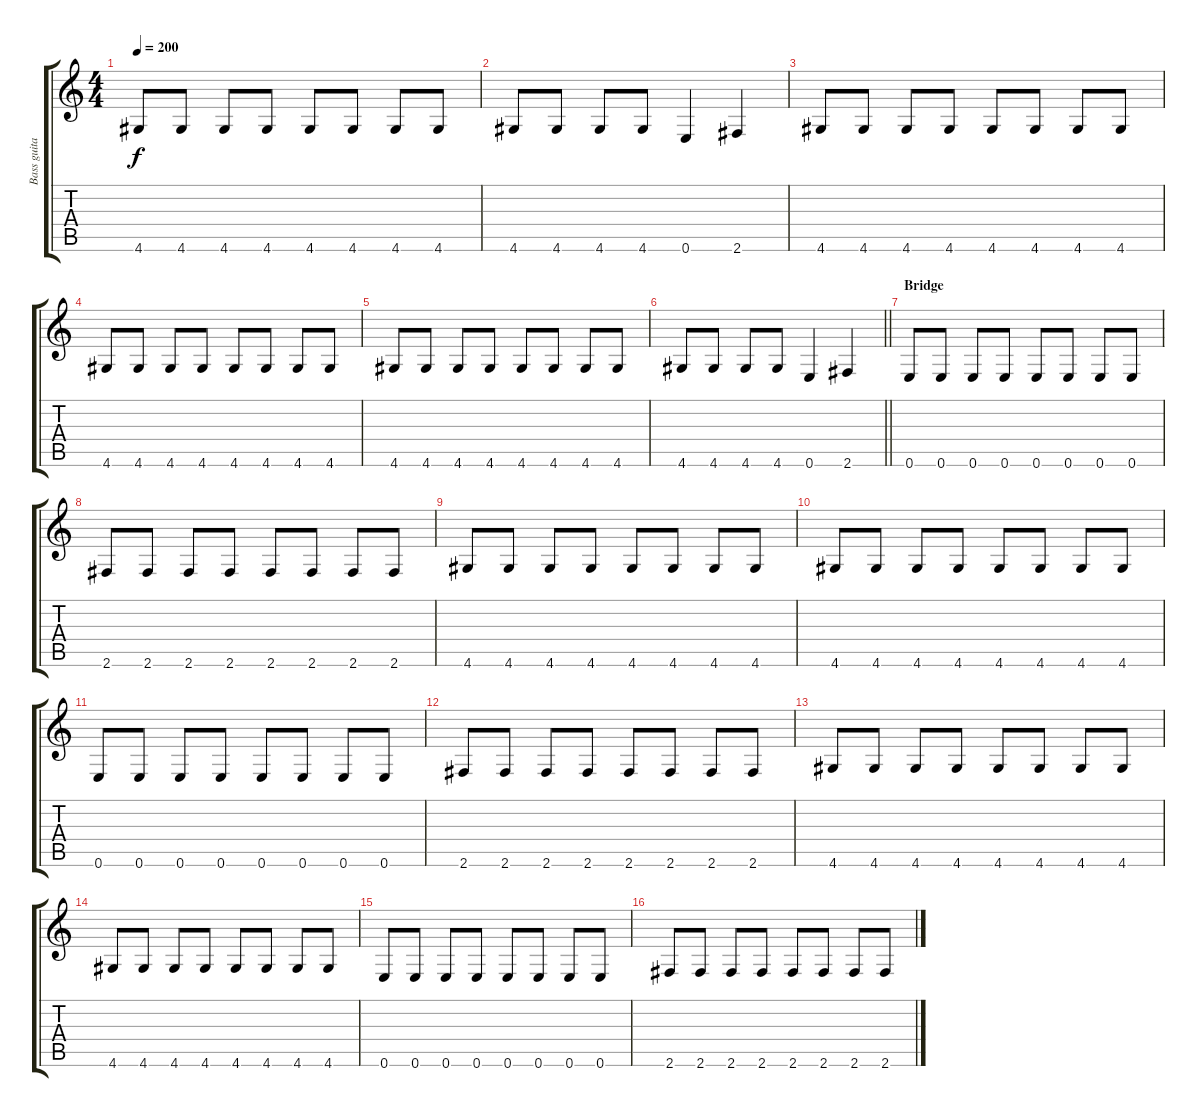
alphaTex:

\track ("Bass guitar" "Bass guita") {instrument electricbasspick}
\staff {score tabs}
\tuning (E4 B3 G3 D3 A2 E2) {hide}
\ts (4 4)
\tempo 200
\clef g2
\ks c
4.6.8{dy f} 4.6.8 4.6.8 4.6.8 4.6.8 4.6.8 4.6.8 4.6.8 |
4.6.8 4.6.8 4.6.8 4.6.8 0.6.4 2.6.4 |
4.6.8 4.6.8 4.6.8 4.6.8 4.6.8 4.6.8 4.6.8 4.6.8 |
4.6.8 4.6.8 4.6.8 4.6.8 4.6.8 4.6.8 4.6.8 4.6.8 |
4.6.8 4.6.8 4.6.8 4.6.8 4.6.8 4.6.8 4.6.8 4.6.8 |
\barLineRight lightlight
4.6.8 4.6.8 4.6.8 4.6.8 0.6.4 2.6.4 |
\section ("" "Bridge")
0.6.8 0.6.8 0.6.8 0.6.8 0.6.8 0.6.8 0.6.8 0.6.8 |
2.6.8 2.6.8 2.6.8 2.6.8 2.6.8 2.6.8 2.6.8 2.6.8 |
4.6.8 4.6.8 4.6.8 4.6.8 4.6.8 4.6.8 4.6.8 4.6.8 |
4.6.8 4.6.8 4.6.8 4.6.8 4.6.8 4.6.8 4.6.8 4.6.8 |
0.6.8 0.6.8 0.6.8 0.6.8 0.6.8 0.6.8 0.6.8 0.6.8 |
2.6.8 2.6.8 2.6.8 2.6.8 2.6.8 2.6.8 2.6.8 2.6.8 |
4.6.8 4.6.8 4.6.8 4.6.8 4.6.8 4.6.8 4.6.8 4.6.8 |
4.6.8 4.6.8 4.6.8 4.6.8 4.6.8 4.6.8 4.6.8 4.6.8 |
0.6.8 0.6.8 0.6.8 0.6.8 0.6.8 0.6.8 0.6.8 0.6.8 |
2.6.8 2.6.8 2.6.8 2.6.8 2.6.8 2.6.8 2.6.8 2.6.8
